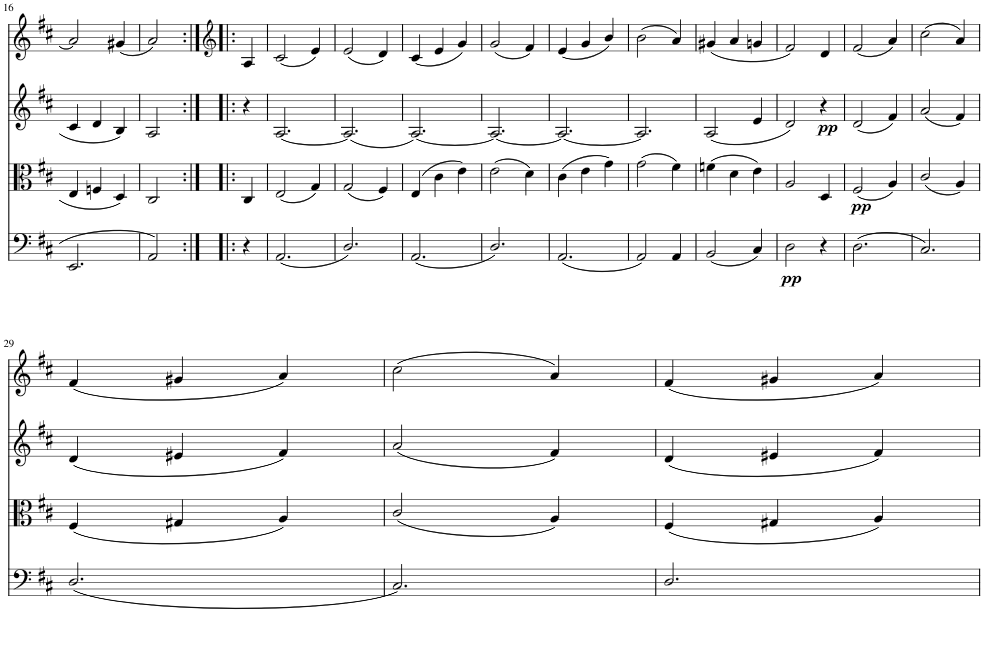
**kern	**dynam	**kern	**dynam	**kern	**dynam	**kern
*part4	*part4	*part3	*part3	*part2	*part2	*part1
*staff4	*staff4	*staff3	*staff3	*staff2	*staff2	*staff1
*I"Piano	*	*I"Piano	*	*I"Piano	*	*I"Piano
*I'Pno	*	*I'Pno	*	*I'Pno	*	*I'Pno
!!LO:PB:g=z
*clefF4	*	*clefC3	*	*clefG2	*	*clefG2
*k[f#c#]	*	*k[f#c#]	*	*k[f#c#]	*	*k[f#c#]
*M3/4	*	*M3/4	*	*M3/4	*	*M3/4
=16	=16	=16	=16	=16	=16	=16
2.EE/	.	4E/	.	4c#/	.	2a/]
.	.	4Fn/	.	4d/	.	.
.	.	4D/	.	4B/	.	(4g#X/
=17	=17	=17	=17	=17	=17	=17
2AA/	.	2C#/	.	2A/	.	2a/)
=18:|!|:	=18:|!|:	=18:|!|:	=18:|!|:	=18:|!|:	=18:|!|:	=18:|!|:
*	*	*	*	*	*	*clefG2
4r	.	4C#/	.	4r	.	4A/
=19	=19	=19	=19	=19	=19	=19
(2.AA/	.	(2E/	.	[2.A/	.	(2c#/
.	.	4G/)	.	.	.	4e/)
=20	=20	=20	=20	=20	=20	=20
2.D/)	.	(2G/	.	(2.A/]	.	(2e/
.	.	4F#/)	.	.	.	4d/)
=21	=21	=21	=21	=21	=21	=21
(2.AA/	.	(4E/	.	[2.A/)	.	(4c#/
.	.	4c#\	.	.	.	4e/
.	.	4e\)	.	.	.	4g/)
=22	=22	=22	=22	=22	=22	=22
2.D/)	.	(2e\	.	2.A/_	.	(2g/
.	.	4d\)	.	.	.	4f#/)
=23	=23	=23	=23	=23	=23	=23
(2.AA/	.	(4c#\	.	2.A/_	.	(4e/
.	.	4e\	.	.	.	4g/
.	.	4g\)	.	.	.	4b/)
=24	=24	=24	=24	=24	=24	=24
2AA/)	.	(2g\	.	2.A/]	.	(2b\
4AA/	.	4f#\)	.	.	.	4a/)
=25	=25	=25	=25	=25	=25	=25
(2BB/	.	(4fn\	.	(2A/	.	(4g#X/
.	.	4d\	.	.	.	4a/
4C#/)	.	4e\)	.	4e/	.	4gn/
=26	=26	=26	=26	=26	=26	=26
!	!LO:DY:b	!	!	!	!	!
2D\	pp	2A/	.	2d/)	.	2f#/)
!	!	!	!	!	!LO:DY:b	!
4r	.	4D/	.	4r	pp	4d/
=27	=27	=27	=27	=27	=27	=27
!	!	!	!LO:DY:b	!	!	!
(2.D\	.	(2F#/	pp	(2d/	.	(2f#/
.	.	4A/)	.	4f#/)	.	4a/)
=28	=28	=28	=28	=28	=28	=28
2.C#/)	.	(2c#/	.	(2a/	.	(2cc#\
.	.	4A/)	.	4f#/)	.	4a/)
!!LO:LB:g=z
=29	=29	=29	=29	=29	=29	=29
(2.D/	.	(4F#/	.	(4d/	.	(4f#/
.	.	4G#X/	.	4e#X/	.	4g#X/
.	.	4A/)	.	4f#/)	.	4a/)
=30	=30	=30	=30	=30	=30	=30
2.C#/)	.	(2c#/	.	(2a/	.	(2cc#\
.	.	4A/)	.	4f#/)	.	4a/)
=31	=31	=31	=31	=31	=31	=31
2.D/	.	(4F#/	.	(4d/	.	(4f#/
.	.	4G#X/	.	4e#X/	.	4g#X/
.	.	4A/)	.	4f#/)	.	4a/)
=	=	=	=	=	=	=
*-	*-	*-	*-	*-	*-	*-
